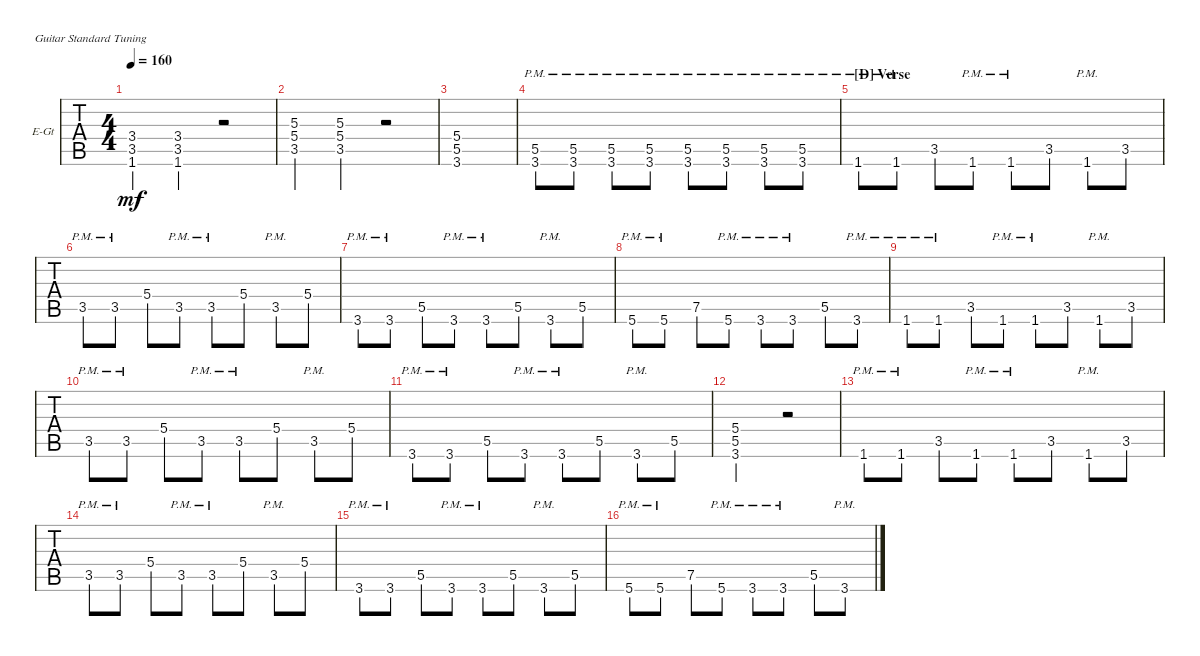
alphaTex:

\defaultSystemsLayout 4
\bracketExtendMode groupsimilarinstruments
\multiBarRest
\firstSystemTrackNameOrientation horizontal
\otherSystemsTrackNameOrientation horizontal
\track ("Cole Train" "E-Gt") {instrument distortionguitar}
\staff {tabs}
\tuning (E4 B3 G3 D3 A2 E2)
\ts (4 4)
\tempo 160
\clef g2
\ks c
(1.6 3.5 3.4).4{dy mf} (1.6 3.5 3.4).4 r.2 |
(3.5 5.4 5.3).4 (3.5 5.4 5.3).4 r.2 |
(3.6 5.5 5.4).1 |
(3.6{pm} 5.5{pm}).8 (3.6{pm} 5.5{pm}).8 (3.6{pm} 5.5{pm}).8 (3.6{pm} 5.5{pm}).8 (3.6{pm} 5.5{pm}).8 (3.6{pm} 5.5{pm}).8 (3.6{pm} 5.5{pm}).8 (3.6{pm} 5.5{pm}).8 |
\section ("D" "Verse")
1.6{pm}.8 1.6{pm}.8 3.5.8 1.6{pm}.8 1.6{pm}.8 3.5.8 1.6{pm}.8 3.5.8 |
3.5{pm}.8 3.5{pm}.8 5.4.8 3.5{pm}.8 3.5{pm}.8 5.4.8 3.5{pm}.8 5.4.8 |
3.6{pm}.8 3.6{pm}.8 5.5.8 3.6{pm}.8 3.6{pm}.8 5.5.8 3.6{pm}.8 5.5.8 |
5.6{pm}.8 5.6{pm}.8 7.5.8 5.6{pm}.8 3.6{pm}.8 3.6{pm}.8 5.5.8 3.6{pm}.8 |
1.6{pm}.8 1.6{pm}.8 3.5.8 1.6{pm}.8 1.6{pm}.8 3.5.8 1.6{pm}.8 3.5.8 |
3.5{pm}.8 3.5{pm}.8 5.4.8 3.5{pm}.8 3.5{pm}.8 5.4.8 3.5{pm}.8 5.4.8 |
3.6{pm}.8 3.6{pm}.8 5.5.8 3.6{pm}.8 3.6{pm}.8 5.5.8 3.6{pm}.8 5.5.8 |
(3.6 5.5 5.4).2 r.2 |
1.6{pm}.8 1.6{pm}.8 3.5.8 1.6{pm}.8 1.6{pm}.8 3.5.8 1.6{pm}.8 3.5.8 |
3.5{pm}.8 3.5{pm}.8 5.4.8 3.5{pm}.8 3.5{pm}.8 5.4.8 3.5{pm}.8 5.4.8 |
3.6{pm}.8 3.6{pm}.8 5.5.8 3.6{pm}.8 3.6{pm}.8 5.5.8 3.6{pm}.8 5.5.8 |
5.6{pm}.8 5.6{pm}.8 7.5.8 5.6{pm}.8 3.6{pm}.8 3.6{pm}.8 5.5.8 3.6{pm}.8
